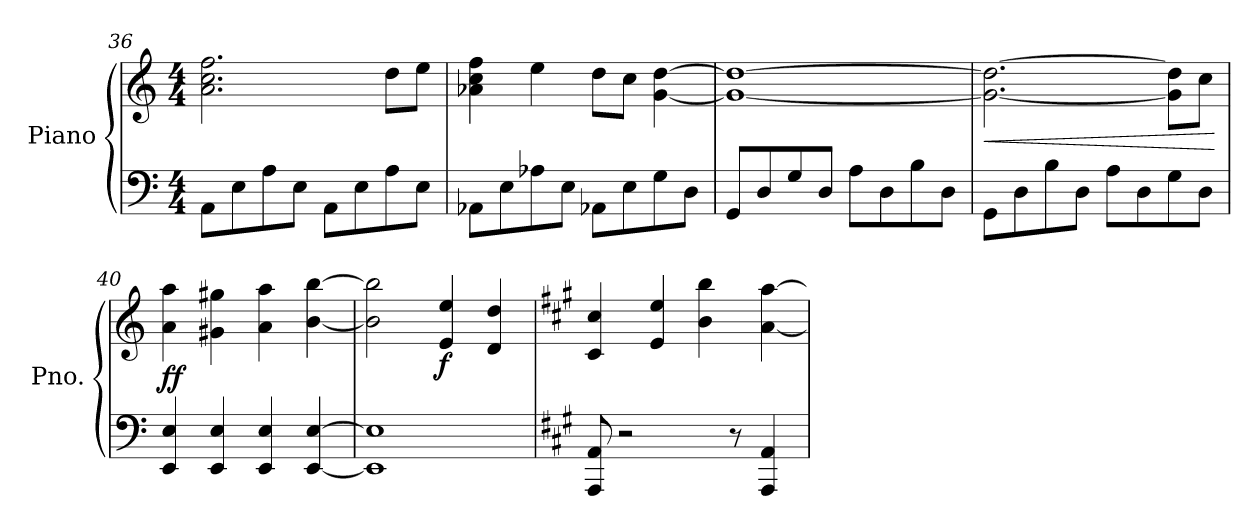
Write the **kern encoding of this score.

**kern	**kern	**dynam
*part1	*part1	*part1
*staff2	*staff1	*staff1/2
*I"Piano	*	*
*I'Pno.	*	*
*clefF4	*clefG2	*
*k[]	*k[]	*
*M4/4	*M4/4	*
=36	=36	=36
8AA\L	2.a\ 2.cc\ 2.ff\	.
8E\	.	.
8A\	.	.
8E\J	.	.
8AA\L	.	.
8E\	.	.
8A\	8dd\L	.
8E\J	8ee\J	.
=37	=37	=37
8AA-X\L	4a-X\ 4cc\ 4ff\	.
8E\	.	.
8A-X\	4ee\	.
8E\J	.	.
8AA-X\L	8dd\L	.
8E\	8cc\J	.
8G\	[4g\ [4dd\	.
8D\J	.	.
!!LO:LB:g=z
=38	=38	=38
8GG/L	1g_ 1dd_	.
8D/	.	.
8G/	.	.
8D/J	.	.
8A\L	.	.
8D\	.	.
8B\	.	.
8D\J	.	.
=39	=39	=39
!	!	!LO:HP:b
8GG\L	2.g\_ 2.dd\_	<
8D\	.	.
8B\	.	.
8D\J	.	.
8A\L	.	.
8D\	.	.
8G\	8g\] 8dd\]L	.
8D\J	8cc\J	.
.	.	[
=40	=40	=40
!	!	!LO:DY:b
4EE/ 4E/	4a\ 4aa\	ff
4EE/ 4E/	4g#X\ 4gg#X\	.
4EE/ 4E/	4a\ 4aa\	.
[4EE/ [4E/	[4b\ [4bb\	.
=41	=41	=41
1EE] 1E]	2b\] 2bb\]	.
!	!	!LO:DY:b
.	4e/ 4ee/	f
.	4d/ 4dd/	.
=42	=42	=42
*k[f#c#g#]	*k[f#c#g#]	*
8AAA/ 8AA/	4c#/ 4cc#/	.
2r	.	.
.	4e/ 4ee/	.
.	4b\ 4bb\	.
8r	.	.
4AAA/ 4AA/	[4a\ [4aa\	.
=	=	=
*-	*-	*-
